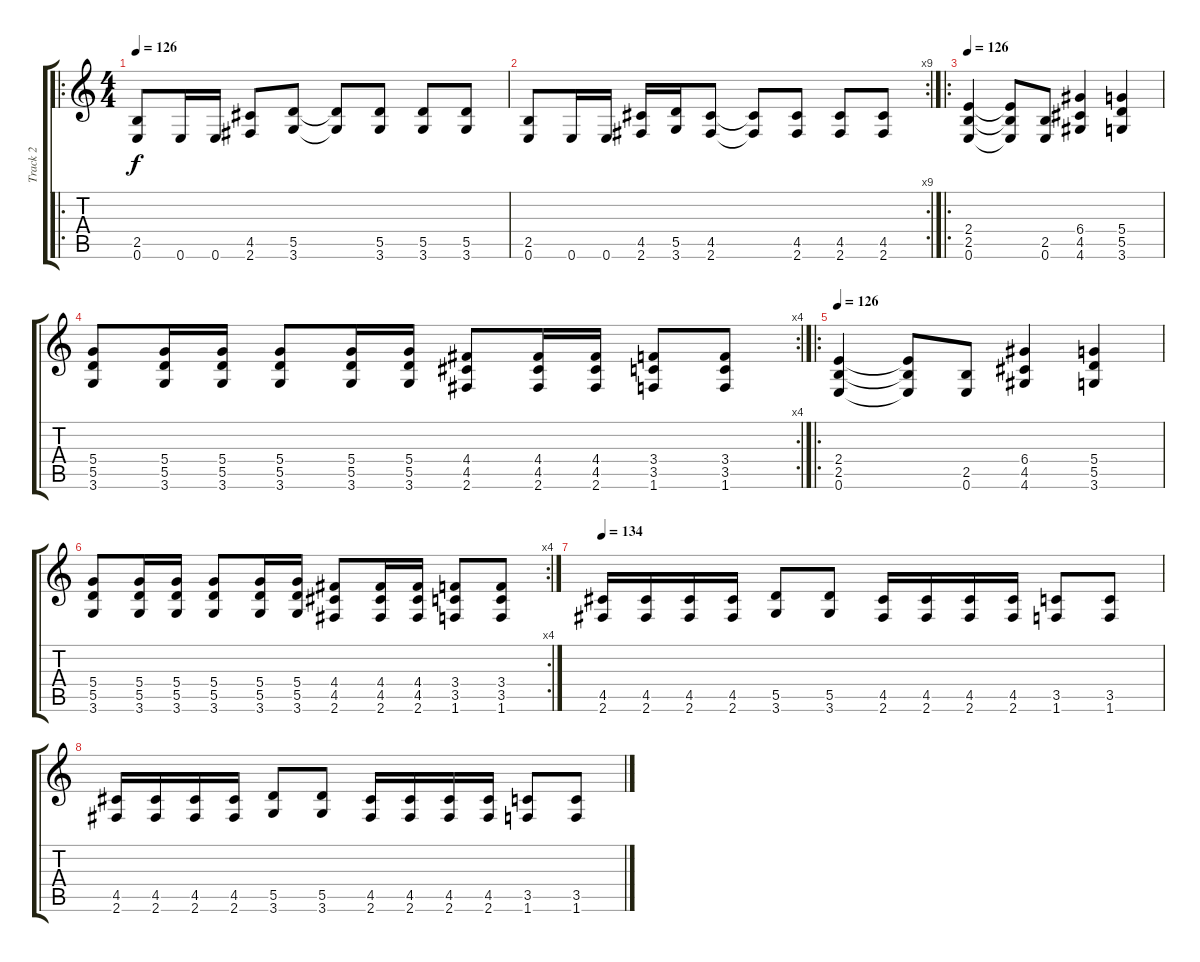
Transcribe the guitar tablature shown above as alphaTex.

\track ("Track 2" "Track 2") {instrument overdrivenguitar}
\staff {score tabs}
\tuning (E4 B3 G3 D3 A2 E2) {hide}
\ro
\ts (4 4)
\tempo 126
\clef g2
\ks c
(2.5 0.6).8{dy f} 0.6.16 0.6.16 (4.5 2.6).8 (5.5 3.6).8 (5.5{t} 3.6{t}).8 (5.5 3.6).8 (5.5 3.6).8 (5.5 3.6).8 |
\rc 9
(2.5 0.6).8 0.6.16 0.6.16 (4.5 2.6).16 (5.5 3.6).16 (4.5 2.6).8 (4.5{t} 2.6{t}).8 (4.5 2.6).8 (4.5 2.6).8 (4.5 2.6).8 |
\ro
\tempo 126
(2.4 2.5 0.6).4 (2.4{t} 2.5{t} 0.6{t}).8 (2.5 0.6).8 (6.4 4.5 4.6).4 (5.4 5.5 3.6).4 |
\rc 4
(5.4 5.5 3.6).8 (5.4 5.5 3.6).16 (5.4 5.5 3.6).16 (5.4 5.5 3.6).8 (5.4 5.5 3.6).16 (5.4 5.5 3.6).16 (4.4 4.5 2.6).8 (4.4 4.5 2.6).16 (4.4 4.5 2.6).16 (3.4 3.5 1.6).8 (3.4 3.5 1.6).8 |
\ro
\tempo 126
(2.4 2.5 0.6).4 (2.4{t} 2.5{t} 0.6{t}).8 (2.5 0.6).8 (6.4 4.5 4.6).4 (5.4 5.5 3.6).4 |
\rc 4
(5.4 5.5 3.6).8 (5.4 5.5 3.6).16 (5.4 5.5 3.6).16 (5.4 5.5 3.6).8 (5.4 5.5 3.6).16 (5.4 5.5 3.6).16 (4.4 4.5 2.6).8 (4.4 4.5 2.6).16 (4.4 4.5 2.6).16 (3.4 3.5 1.6).8 (3.4 3.5 1.6).8 |
\tempo 134
(4.5 2.6).16 (4.5 2.6).16 (4.5 2.6).16 (4.5 2.6).16 (5.5 3.6).8 (5.5 3.6).8 (4.5 2.6).16 (4.5 2.6).16 (4.5 2.6).16 (4.5 2.6).16 (3.5 1.6).8 (3.5 1.6).8 |
(4.5 2.6).16 (4.5 2.6).16 (4.5 2.6).16 (4.5 2.6).16 (5.5 3.6).8 (5.5 3.6).8 (4.5 2.6).16 (4.5 2.6).16 (4.5 2.6).16 (4.5 2.6).16 (3.5 1.6).8 (3.5 1.6).8
